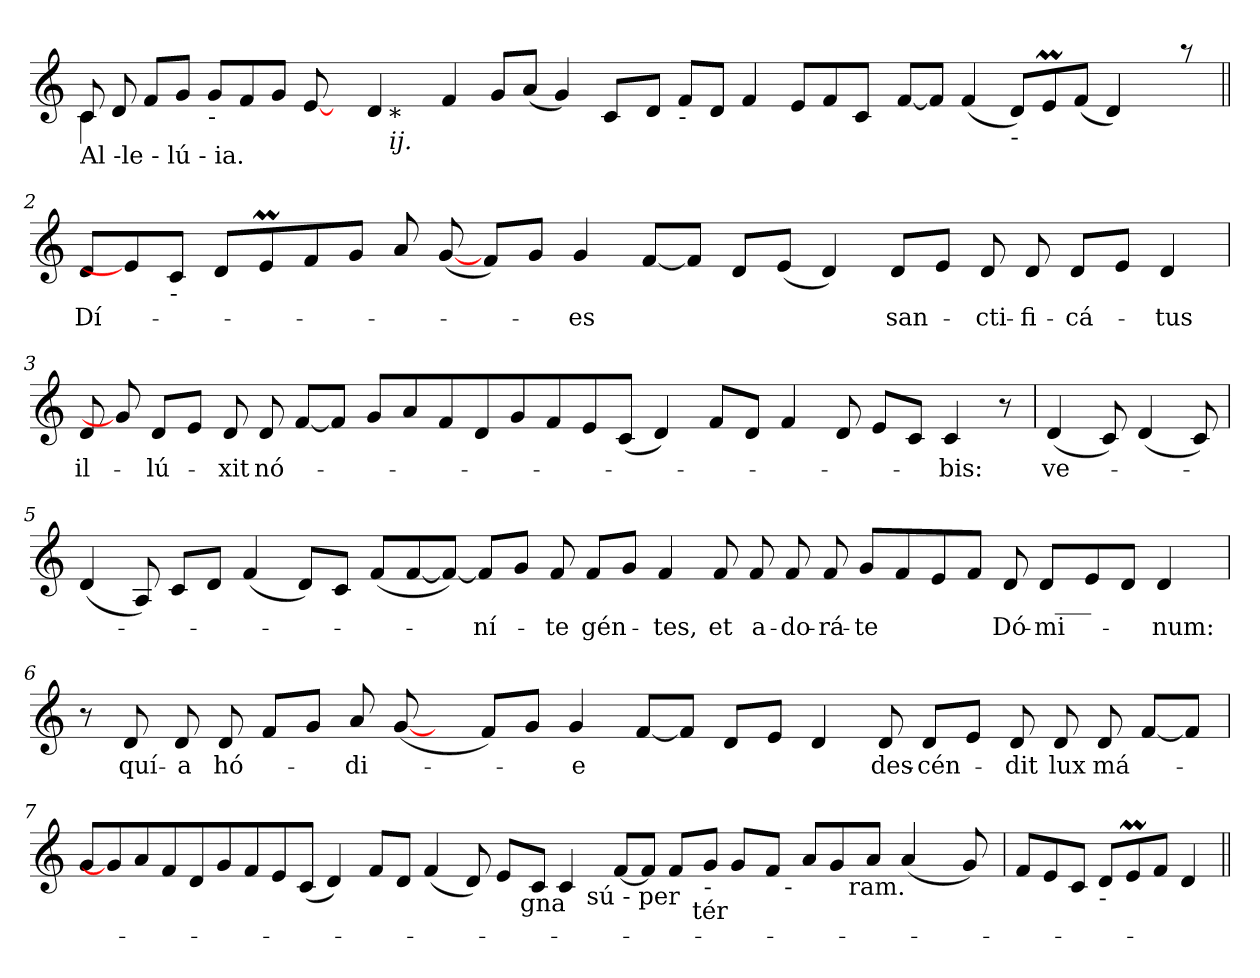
**kern	**text
*part1	*part1
*staff1	*staff1
*clefG2	*
*k[]	*
*C:	*
=1	=1
*^	*
!LO:TX:b:t=Al -le - lú - ia.	!	!
*	*^	*
8c/	4c\	1ryy	.
8d/	.	.	.
8f/L	1ryy	.	.
8g/J	.	.	.
!LO:TX:b:t=-	!	!	!
8g/L	.	.	.
8f/	.	.	.
8g/J	.	.	.
[8e/	.	.	.
8ryy	.	8.ryy	.
4d/	.	.	.
!	!	!LO:TX:b:t=*	!
!	!	!LO:TX:b:i:t=ij.	!
.	.	1ryy	.
.	1ryy	.	.
4f/	.	.	.
8g/L	.	.	.
(<8a/J	.	.	.
4g/)	.	.	.
8c/L	.	.	.
.	.	1ryy	.
8d/J	1ryy	.	.
!LO:TX:b:t=-	!	!	!
8f/L	.	.	.
8d/J	.	.	.
4f/	.	.	.
8e/L	.	.	.
8f/	.	.	.
8c/J	.	.	.
.	.	1ryy	.
[<8f/L	1ryy	.	.
8f/J]	.	.	.
(<4f/	.	.	.
!LO:TX:b:t=-	!	!	!
8d/L)	.	.	.
8em/	.	.	.
(<8f/J	.	.	.
4d/)	.	.	.
.	.	4ryy	.
.	4ryy	.	.
8raa	.	.	.
.	.	16ryy	.
!!LO:LB:g=z	!!	!!
=2||	=2||	=2||	=2||
!LO:TX:b:t=-	!	!	!
!	!	!	!LO:LY:b
*v	*v	*v	*
8d/L	Dí-
8e/]	.
!LO:TX:b:t=-	!
8c/J	.
8d/L	.
8em/	.
8f/	.
8g/J	.
8a/	.
(<[8g/	.
8f/L)	.
8g/J	.
!	!LO:LY:b
4g/	-es
[<8f/L	.
8f/J]	.
8d/L	.
(<8e/J	.
4d/)	.
!	!LO:LY:b
8d/L	san-
8e/J	.
!	!LO:LY:b
8d/	-cti-
!	!LO:LY:b
8d/	-fi-
!	!LO:LY:b
8d/L	-cá-
8e/J	.
!	!LO:LY:b
4d/	-tus
!!LO:LB:g=z
=3	=3
!	!LO:LY:b
8d/	il-
8g/]	.
!	!LO:LY:b
8d/L	-lú-
8e/J	.
!	!LO:LY:b
8d/	-xit
!	!LO:LY:b
8d/	nó-
[<8f/L	.
8f/J]	.
8g/L	.
8a/	.
8f/	.
8d/	.
8g/	.
8f/	.
8e/	.
(<8c/J	.
4d/)	.
8f/L	.
8d/J	.
4f/	.
8d/	.
8e/L	.
8c/J	.
!	!LO:LY:b
4c/	-bis:
8r	.
=4	=4
!	!LO:LY:b
(<4d/	ve-
8c/)	.
(<4d/	.
8c/)	.
!!LO:LB:g=z
=5	=5
*^	*
(<4d/	1ryy	.
8A/)	.	.
8c/L	.	.
8d/J	.	.
(<4f/	.	.
8d/L)	.	.
8c/J	1ryy	.
(<8f/L	.	.
[<8f/	.	.
8f/J_)	.	.
!	!	!LO:LY:b
8f/L]	.	-ní-
8g/J	.	.
!	!	!LO:LY:b
8f/	.	-te
!	!	!LO:LY:b
8f/L	.	gén-
8g/J	1ryy	.
!	!	!LO:LY:b
4f/	.	-tes,
!	!	!LO:LY:b
8f/	.	et
!	!	!LO:LY:b
8f/	.	a-
!	!	!LO:LY:b
8f/	.	-do-
!	!	!LO:LY:b:rj
8f/	.	-rá-
!	!	!LO:LY:b
8g/L	.	-te
8f/	2ryy	.
8e/	.	.
8f/J	.	.
!	!	!LO:LY:b
8d/	.	Dó-
!	!	!LO:LY:b:rj
8d/L	32ryy	-mi-
!	!LO:TX:b:t=___	!
.	2ryy	.
8e/	.	.
8d/J	.	.
!	!	!LO:LY:b
4d/	.	-num:
.	16.ryy	.
*v	*v	*
!!LO:LB:g=z
=6	=6
8r	.
!	!LO:LY:b
8d/	quí-
!	!LO:LY:b
8d/	-a
!	!LO:LY:b
8d/	hó-
8f/L	.
8g/J	.
!	!LO:LY:b
8a/	-di-
(<[8g/	.
8ryy	.
8f/L)	.
8g/J	.
!	!LO:LY:b
4g/	-e
[<8f/L	.
8f/J]	.
8d/L	.
8e/J	.
4d/	.
!	!LO:LY:b
8d/	des-
!	!LO:LY:b:rj
8d/L	-cén-
8e/J	.
!	!LO:LY:b
8d/	-dit
!	!LO:LY:b
8d/	lux
!	!LO:LY:b
8d/	má-
[<8f/L	.
8f/J]	.
!!LO:LB:g=z
=7	=7
*^	*
*	*^	*
*	*	*^	*
*	*	*	*^	*
*	*	*	*	*^	*
8g/L	1ryy	1ryy	1ryy	1ryy	1ryy	.
8g/]	.	.	.	.	.	.
8a/	.	.	.	.	.	.
8f/	.	.	.	.	.	.
8d/	.	.	.	.	.	.
8g/	.	.	.	.	.	.
8f/	.	.	.	.	.	.
8e/	.	.	.	.	.	.
(<8c/J	1ryy	1ryy	1ryy	1ryy	1ryy	.
4d/)	.	.	.	.	.	.
8f/L	.	.	.	.	.	.
8d/J	.	.	.	.	.	.
(<4f/	.	.	.	.	.	.
8d/)	.	.	.	.	.	.
8e/L	16.ryy	4.ryy	2ryy	1ryy	1ryy	.
!	!LO:TX:b:t=gna	!	!	!	!	!
.	1ryy	.	.	.	.	.
8c/J	.	.	.	.	.	.
4c/	.	.	.	.	.	.
!	!	!LO:TX:b:t=sú - per	!	!	!	!
.	.	1ryy	.	.	.	.
[<8f/L	.	.	4ryy	.	.	.
8f/J]	.	.	.	.	.	.
8f/L	.	.	16.ryy	.	.	.
!	!	!	!LO:TX:b:t=tér	!	!	!
.	.	.	1ryy	.	.	.
!LO:TX:b:t=-	!	!	!	!	!	!
8g/J	.	.	.	.	.	.
8g/L	.	.	.	8.ryy	4..ryy	.
.	2ryy	.	.	.	.	.
8f/J	.	.	.	.	.	.
!	!	!	!	!LO:TX:b:t=-	!	!
.	.	.	.	2ryy	.	.
8a/L	.	.	.	.	.	.
8g/	.	2ryy	.	.	.	.
!	!	!	!	!	!LO:TX:b:t=ram.	!
.	.	.	.	.	2ryy	.
8a/J	.	.	.	.	.	.
.	4ryy	.	.	.	.	.
(<4a/	.	.	.	.	.	.
.	.	.	.	4ryy	.	.
.	8ryy	.	8ryy	.	.	.
8g/)	.	8ryy	.	.	.	.
.	.	.	.	16ryy	16ryy	.
.	32ryy	.	32ryy	.	.	.
*v	*v	*v	*v	*v	*v	*
!!LO:LB:g=z
=8	=8
8f/L	.
8e/	.
8c/J	.
!LO:TX:b:t=-	!
8d/L	.
8em/	.
8f/J	.
4d/	.
=||	=||
*-	*-
